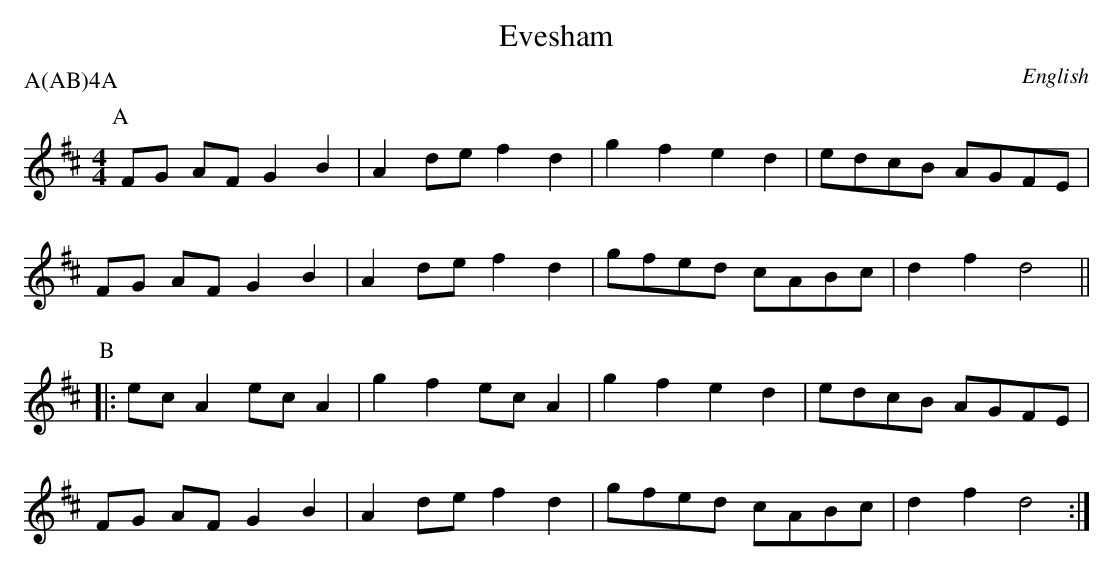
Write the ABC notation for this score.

X:1
T:Evesham
O:English
P:A(AB)4A
K:D
M:4/4
L:1/8
P:A
 FG AF G2 B2 | A2 de f2 d2 | g2 f2 e2 d2 | edcB AGFE |
 FG AF G2 B2 | A2 de f2 d2 | gfed cABc | d2 f2 d4 ||
P:B
 |: ec A2 ec A2 | g2 f2 ec A2 | g2 f2 e2 d2 | edcB AGFE |
    FG AF G2 B2 | A2 de f2 d2 | gfed cABc | d2 f2 d4 :|
